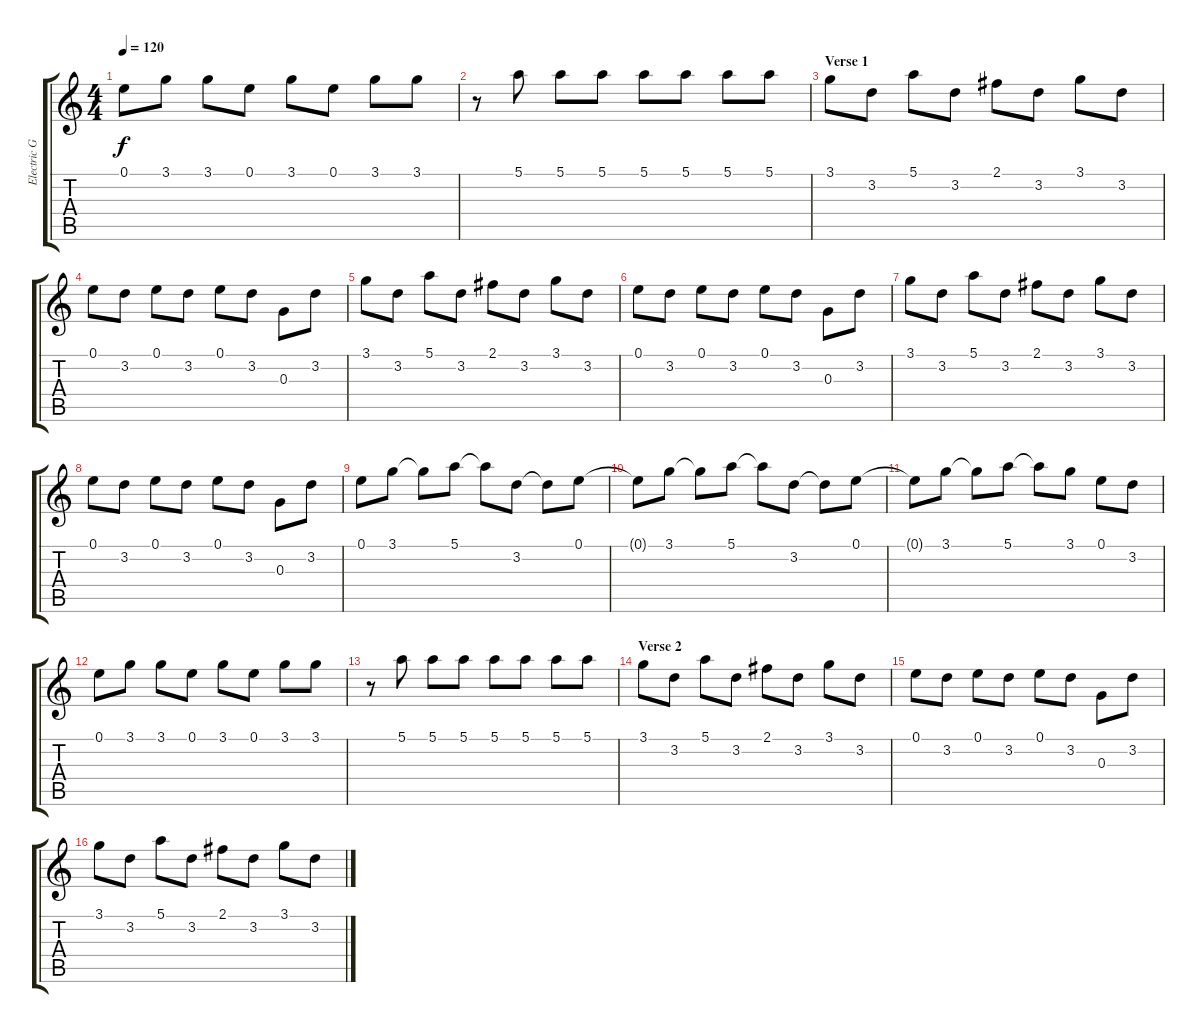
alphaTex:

\track ("Electric Guitar 1" "Electric G") {instrument electricguitarclean}
\staff {score tabs}
\tuning (E4 B3 G3 D3 A2 E2) {hide}
\ts (4 4)
\tempo 120
\clef g2
\ks c
0.1.8{dy f} 3.1.8 3.1.8 0.1.8 3.1.8 0.1.8 3.1.8 3.1.8 |
r.8 5.1.8 5.1.8 5.1.8 5.1.8 5.1.8 5.1.8 5.1.8 |
\section ("" "Verse 1")
3.1.8 3.2.8 5.1.8 3.2.8 2.1.8 3.2.8 3.1.8 3.2.8 |
0.1.8 3.2.8 0.1.8 3.2.8 0.1.8 3.2.8 0.3.8 3.2.8 |
3.1.8 3.2.8 5.1.8 3.2.8 2.1.8 3.2.8 3.1.8 3.2.8 |
0.1.8 3.2.8 0.1.8 3.2.8 0.1.8 3.2.8 0.3.8 3.2.8 |
3.1.8 3.2.8 5.1.8 3.2.8 2.1.8 3.2.8 3.1.8 3.2.8 |
0.1.8 3.2.8 0.1.8 3.2.8 0.1.8 3.2.8 0.3.8 3.2.8 |
0.1.8 3.1.8 3.1{t}.8 5.1.8 5.1{t}.8 3.2.8 3.2{t}.8 0.1.8 |
0.1{t}.8 3.1.8 3.1{t}.8 5.1.8 5.1{t}.8 3.2.8 3.2{t}.8 0.1.8 |
0.1{t}.8 3.1.8 3.1{t}.8 5.1.8 5.1{t}.8 3.1.8 0.1.8 3.2.8 |
0.1.8 3.1.8 3.1.8 0.1.8 3.1.8 0.1.8 3.1.8 3.1.8 |
r.8 5.1.8 5.1.8 5.1.8 5.1.8 5.1.8 5.1.8 5.1.8 |
\section ("" "Verse 2")
3.1.8 3.2.8 5.1.8 3.2.8 2.1.8 3.2.8 3.1.8 3.2.8 |
0.1.8 3.2.8 0.1.8 3.2.8 0.1.8 3.2.8 0.3.8 3.2.8 |
3.1.8 3.2.8 5.1.8 3.2.8 2.1.8 3.2.8 3.1.8 3.2.8
